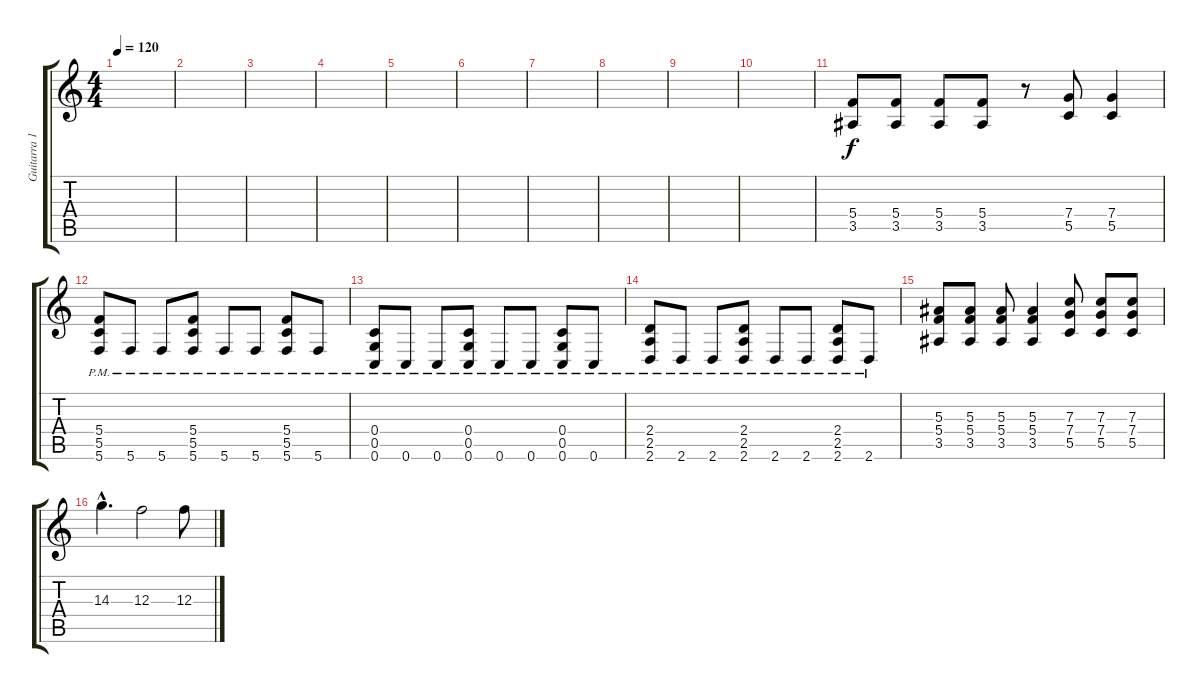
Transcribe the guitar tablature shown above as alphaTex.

\track ("Guitarra 1" "Guitarra 1") {instrument distortionguitar}
\staff {score tabs}
\tuning (D4 A3 F3 C3 G2 C2) {hide}
\ts (4 4)
\tempo 120
\clef g2
\ks c
|
|
|
|
|
|
|
|
|
|
(5.4 3.5).8 (5.4 3.5).8 (5.4 3.5).8 (5.4 3.5).8 r.8 (7.4 5.5).8 (7.4 5.5).4 |
(5.4 5.5 5.6{pm}).8 5.6{pm}.8 5.6{pm}.8 (5.4 5.5 5.6{pm}).8 5.6{pm}.8 5.6{pm}.8 (5.4 5.5 5.6{pm}).8 5.6{pm}.8 |
(0.4 0.5 0.6{pm}).8 0.6{pm}.8 0.6{pm}.8 (0.4 0.5 0.6{pm}).8 0.6{pm}.8 0.6{pm}.8 (0.4 0.5 0.6{pm}).8 0.6{pm}.8 |
(2.4 2.5 2.6{pm}).8 2.6{pm}.8 2.6{pm}.8 (2.4 2.5 2.6{pm}).8 2.6{pm}.8 2.6{pm}.8 (2.4 2.5 2.6{pm}).8 2.6{pm}.8 |
(5.3 5.4 3.5).8 (5.3 5.4 3.5).8 (5.3 5.4 3.5).8 (5.3 5.4 3.5).4 (7.3 7.4 5.5).8 (7.3 7.4 5.5).8 (7.3 7.4 5.5).8 |
14.3{hac}.4{d instrument electricguitarclean} 12.3.2 12.3.8
